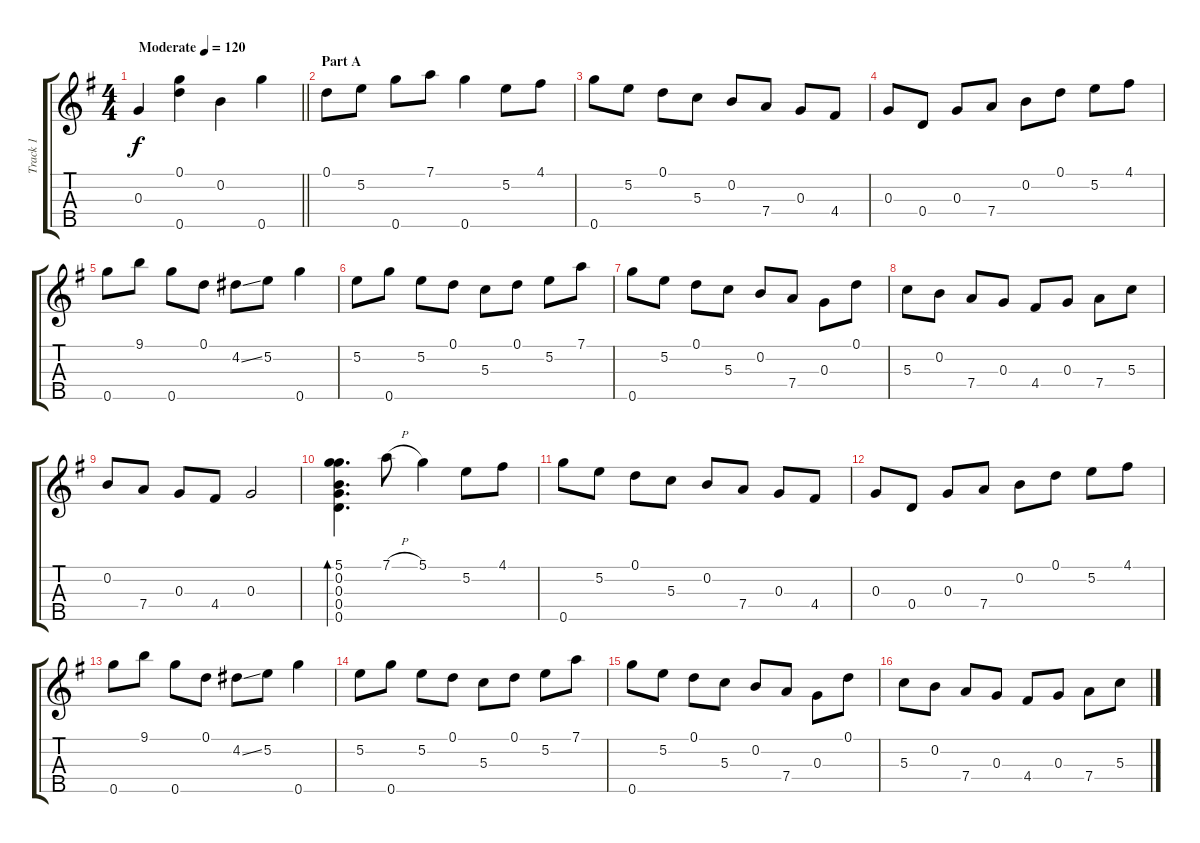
\track ("Track 1" "Track 1") {instrument banjo}
\staff {score tabs}
\tuning (D4 B3 G3 D3 G4) {hide}
\displaytranspose 12
\ts (4 4)
\tempo (120 "Moderate")
\clef g2
\barLineRight lightlight
\ks g
0.3.4{dy f instrument banjo} (0.1 0.5).4 0.2.4 0.5.4 |
\section ("" "Part A")
0.1.8 5.2.8 0.5.8 7.1.8 0.5.4 5.2.8 4.1.8 |
0.5.8 5.2.8 0.1.8 5.3.8 0.2.8 7.4.8 0.3.8 4.4.8 |
0.3.8 0.4.8 0.3.8 7.4.8 0.2.8 0.1.8 5.2.8 4.1.8 |
0.5.8 9.1.8 0.5.8 0.1.8 4.2{ss}.8 5.2.8 0.5.4 |
5.2.8 0.5.8 5.2.8 0.1.8 5.3.8 0.1.8 5.2.8 7.1.8 |
0.5.8 5.2.8 0.1.8 5.3.8 0.2.8 7.4.8 0.3.8 0.1.8 |
5.3.8 0.2.8 7.4.8 0.3.8 4.4.8 0.3.8 7.4.8 5.3.8 |
0.2.8 7.4.8 0.3.8 4.4.8 0.3.2 |
(5.1 0.2 0.3 0.4 0.5).4{d bd 240} 7.1{h}.8 5.1.4 5.2.8 4.1.8 |
0.5.8 5.2.8 0.1.8 5.3.8 0.2.8 7.4.8 0.3.8 4.4.8 |
0.3.8 0.4.8 0.3.8 7.4.8 0.2.8 0.1.8 5.2.8 4.1.8 |
0.5.8 9.1.8 0.5.8 0.1.8 4.2{ss}.8 5.2.8 0.5.4 |
5.2.8 0.5.8 5.2.8 0.1.8 5.3.8 0.1.8 5.2.8 7.1.8 |
0.5.8 5.2.8 0.1.8 5.3.8 0.2.8 7.4.8 0.3.8 0.1.8 |
5.3.8 0.2.8 7.4.8 0.3.8 4.4.8 0.3.8 7.4.8 5.3.8
